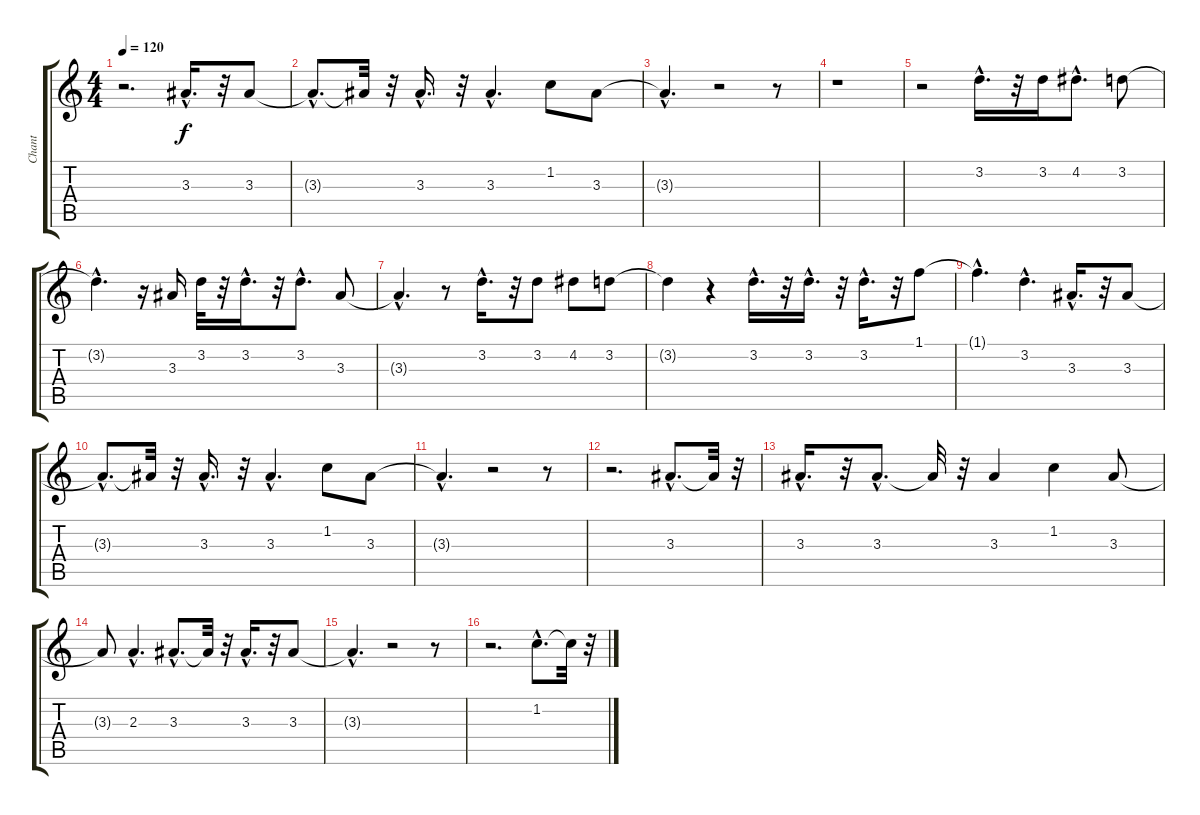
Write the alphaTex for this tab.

\track ("Chant" "Chant") {instrument acousticguitarsteel}
\staff {score tabs}
\tuning (E4 B3 G3 D3 A2 E2) {hide}
\ts (4 4)
\tempo 120
\clef g2
\ks c
r.2{d dy f} 3.3{hac}.16{d} r.32 3.3.8 |
3.3{hac t}.8{d} 3.3{t}.32 r.32 3.3{hac}.16{d} r.32 3.3{hac}.4{d} 1.2.8 3.3.8 |
3.3{hac t}.4{d} r.2 r.8 |
r.1 |
r.2 3.2{hac}.16{d} r.32 3.2.16 4.2{hac}.8{d} 3.2.8 |
3.2{hac t}.4{d} r.16 3.3.16 3.2.32 r.32 3.2{hac}.16{d} r.32 3.2{hac}.8{d} 3.3.8 |
3.3{hac t}.4{d} r.8 3.2{hac}.16{d} r.32 3.2.8 4.2.8 3.2.8 |
3.2{t}.4 r.4 3.2{hac}.16{d} r.32 3.2{hac}.16{d} r.32 3.2{hac}.16{d} r.32 1.1.8 |
1.1{hac t}.4{d} 3.2{hac}.4{d} 3.3{hac}.16{d} r.32 3.3.8 |
3.3{hac t}.8{d} 3.3{t}.32 r.32 3.3{hac}.16{d} r.32 3.3{hac}.4{d} 1.2.8 3.3.8 |
3.3{hac t}.4{d} r.2 r.8 |
r.2{d} 3.3{hac}.8{d} 3.3{t}.32 r.32 |
3.3{hac}.16{d} r.32 3.3{hac}.8{d} 3.3{t}.32 r.32 3.3.4 1.2.4 3.3.8 |
3.3{t}.8 2.3{hac}.4{d} 3.3{hac}.8{d} 3.3{t}.32 r.32 3.3{hac}.16{d} r.32 3.3.8 |
3.3{hac t}.4{d} r.2 r.8 |
r.2{d} 1.2{hac}.8{d} 1.2{t}.32 r.32
